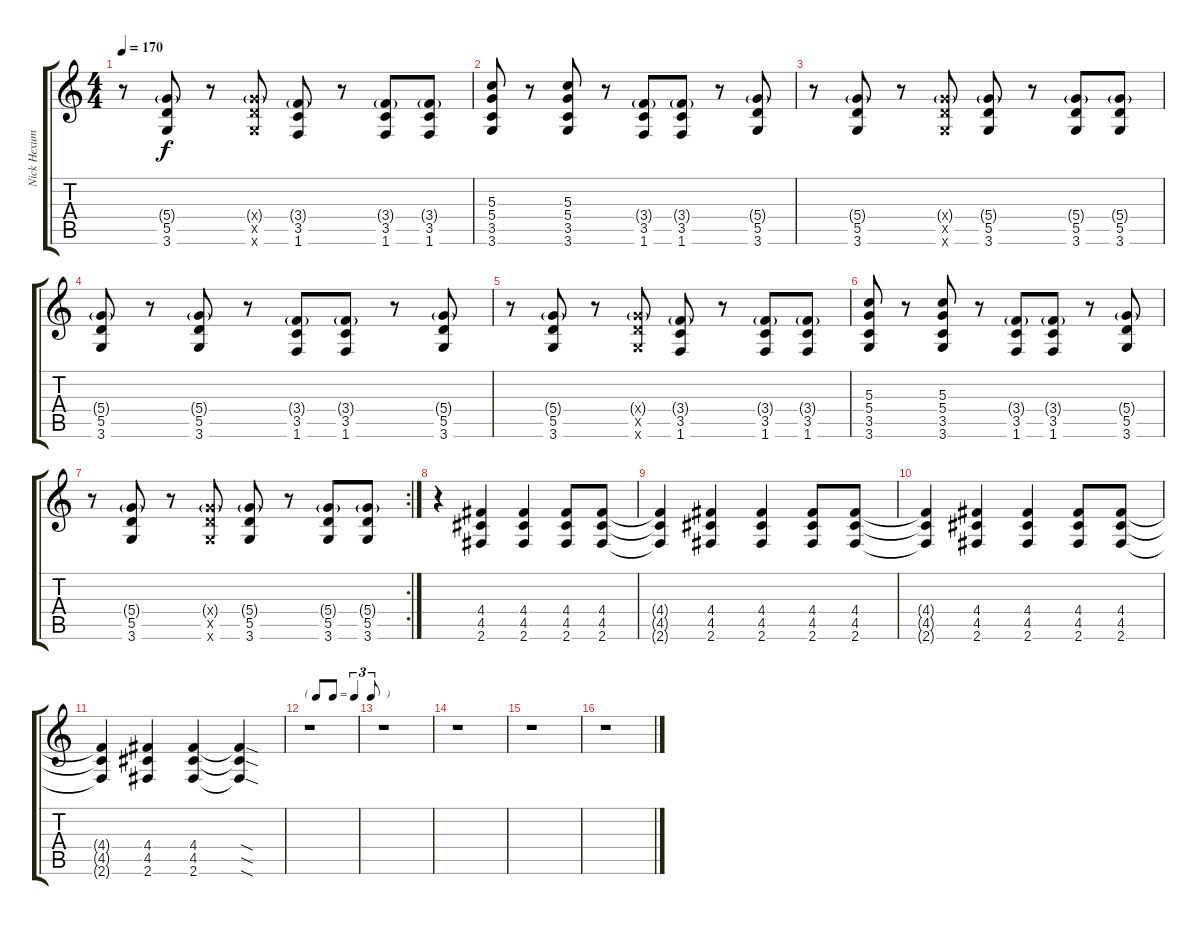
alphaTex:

\track ("Nick Hexum" "Nick Hexum") {instrument distortionguitar}
\staff {score tabs}
\tuning (E4 B3 G3 D3 A2 E2) {hide}
\ts (4 4)
\tempo 170
\clef g2
\ks c
r.8{dy f} (5.4{g} 5.5 3.6).8 r.8 (5.4{g x} 5.5{x} 3.6{x}).8 (3.4{g} 3.5 1.6).8 r.8 (3.4{g} 3.5 1.6).8 (3.4{g} 3.5 1.6).8 |
(5.3 5.4 3.5 3.6).8 r.8 (5.3 5.4 3.5 3.6).8 r.8 (3.4{g} 3.5 1.6).8 (3.4{g} 3.5 1.6).8 r.8 (5.4{g} 5.5 3.6).8 |
r.8 (5.4{g} 5.5 3.6).8 r.8 (5.4{g x} 5.5{x} 3.6{x}).8 (5.4{g} 5.5 3.6).8 r.8 (5.4{g} 5.5 3.6).8 (5.4{g} 5.5 3.6).8 |
(5.4{g} 5.5 3.6).8 r.8 (5.4{g} 5.5 3.6).8 r.8 (3.4{g} 3.5 1.6).8 (3.4{g} 3.5 1.6).8 r.8 (5.4{g} 5.5 3.6).8 |
r.8 (5.4{g} 5.5 3.6).8 r.8 (5.4{g x} 5.5{x} 3.6{x}).8 (3.4{g} 3.5 1.6).8 r.8 (3.4{g} 3.5 1.6).8 (3.4{g} 3.5 1.6).8 |
(5.3 5.4 3.5 3.6).8 r.8 (5.3 5.4 3.5 3.6).8 r.8 (3.4{g} 3.5 1.6).8 (3.4{g} 3.5 1.6).8 r.8 (5.4{g} 5.5 3.6).8 |
\rc 2
r.8 (5.4{g} 5.5 3.6).8 r.8 (5.4{g x} 5.5{x} 3.6{x}).8 (5.4{g} 5.5 3.6).8 r.8 (5.4{g} 5.5 3.6).8 (5.4{g} 5.5 3.6).8 |
r.4 (4.4 4.5 2.6).4 (4.4 4.5 2.6).4 (4.4 4.5 2.6).8 (4.4 4.5 2.6).8 |
(4.4{t} 4.5{t} 2.6{t}).4 (4.4 4.5 2.6).4 (4.4 4.5 2.6).4 (4.4 4.5 2.6).8 (4.4 4.5 2.6).8 |
(4.4{t} 4.5{t} 2.6{t}).4 (4.4 4.5 2.6).4 (4.4 4.5 2.6).4 (4.4 4.5 2.6).8 (4.4 4.5 2.6).8 |
(4.4{t} 4.5{t} 2.6{t}).4 (4.4 4.5 2.6).4 (4.4 4.5 2.6).4 (4.4{sod t} 4.5{sod t} 2.6{sod t}).4 |
\tf triplet8th
r.1 |
r.1 |
r.1 |
r.1 |
r.1
